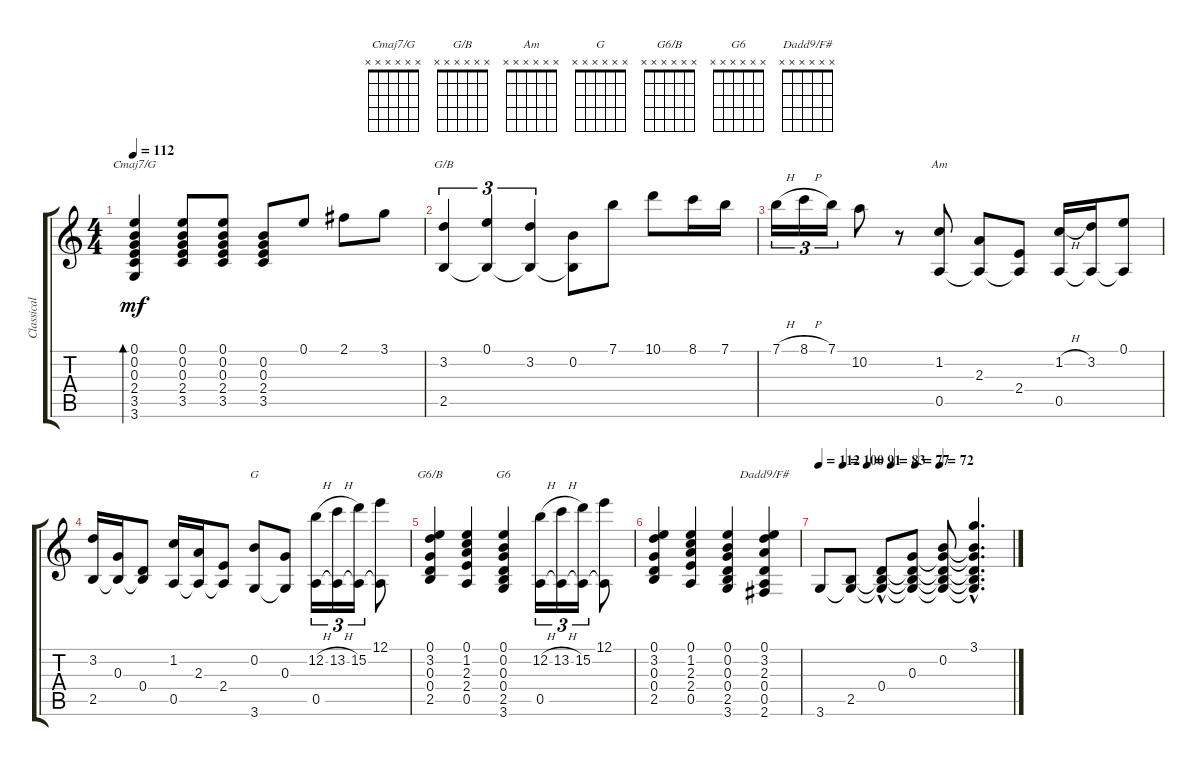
\track ("Classical Guitar" "Classical ") {instrument acousticguitarnylon}
\staff {score tabs}
\tuning (E4 B3 G3 D3 A2 E2) {hide}
\chord ("Cmaj7/G" x x x x x x) {firstfret 0}
\chord ("G/B" x x x x x x) {firstfret 0}
\chord ("Am" x x x x x x) {firstfret 0}
\chord ("G" x x x x x x) {firstfret 0}
\chord ("G6/B" x x x x x x) {firstfret 0}
\chord ("G6" x x x x x x) {firstfret 0}
\chord ("Dadd9/F#" x x x x x x) {firstfret 0}
\ts (4 4)
\tempo 112
\clef g2
\ks c
(0.1 0.2 0.3 2.4 3.5 3.6).4{bd 60 ch "Cmaj7/G" dy mf} (0.1 0.2 0.3 2.4 3.5).8 (0.1 0.2 0.3 2.4 3.5).8 (0.2 0.3 2.4 3.5).8 0.1.8 2.1.8 3.1.8 |
(3.2 2.5).4{tu (3 2) ch "G/B"} (0.1 2.5{t}).4{tu (3 2)} (3.2 2.5{t}).4{tu (3 2)} (0.2 2.5{t}).8 7.1.8 10.1.8 8.1.16 7.1.16 |
7.1{h}.16{tu (3 2)} 8.1{h}.16{tu (3 2)} 7.1.16{tu (3 2)} 10.2.8 r.8 (1.2 0.5).8{ch "Am"} (2.3 0.5{t}).8 (2.4 0.5{t}).8 (1.2{h} 0.5).16 (3.2 0.5{t}).16 (0.1 0.5{t}).8 |
(3.2 2.5).16 (0.3 2.5{t}).16 (0.4 2.5{t}).8 (1.2 0.5).16 (2.3 0.5{t}).16 (2.4 0.5{t}).8 (0.2 3.6).8{ch "G"} (0.3 3.6{t}).8 (12.2{h} 0.5).16{tu (3 2)} (13.2{h} 0.5{t}).16{tu (3 2)} (15.2 0.5{t}).16{tu (3 2)} (12.1 0.5{t}).8 |
(0.1 3.2 0.3 0.4 2.5).4{ch "G6/B"} (0.1 1.2 2.3 2.4 0.5).4 (0.1 0.2 0.3 0.4 2.5 3.6).4{ch "G6"} (12.2{h} 0.5).16{tu (3 2)} (13.2{h} 0.5{t}).16{tu (3 2)} (15.2 0.5{t}).16{tu (3 2)} (12.1 0.5{t}).8 |
(0.1 3.2 0.3 0.4 2.5).4 (0.1 1.2 2.3 2.4 0.5).4 (0.1 0.2 0.3 0.4 2.5 3.6).4 (0.1 3.2 2.3 0.4 0.5 2.6).4{ch "Dadd9/F#"} |
\tempo 112
\tempo (100 0.125)
\tempo (91 0.25)
\tempo (83 0.375)
\tempo (77 0.5)
\tempo (72 0.625)
3.6.8 (2.5 3.6{t}).8 (0.4{hac} 2.5{t} 3.6{t}).8 (0.3 0.4{t} 2.5{t} 3.6{t}).8 (0.2 0.3{t} 0.4{t} 2.5{t} 3.6{t}).8 (3.1{hac} 0.2{hac t} 0.3{hac t} 0.4{hac t} 2.5{hac t} 3.6{hac t}).4{d}
